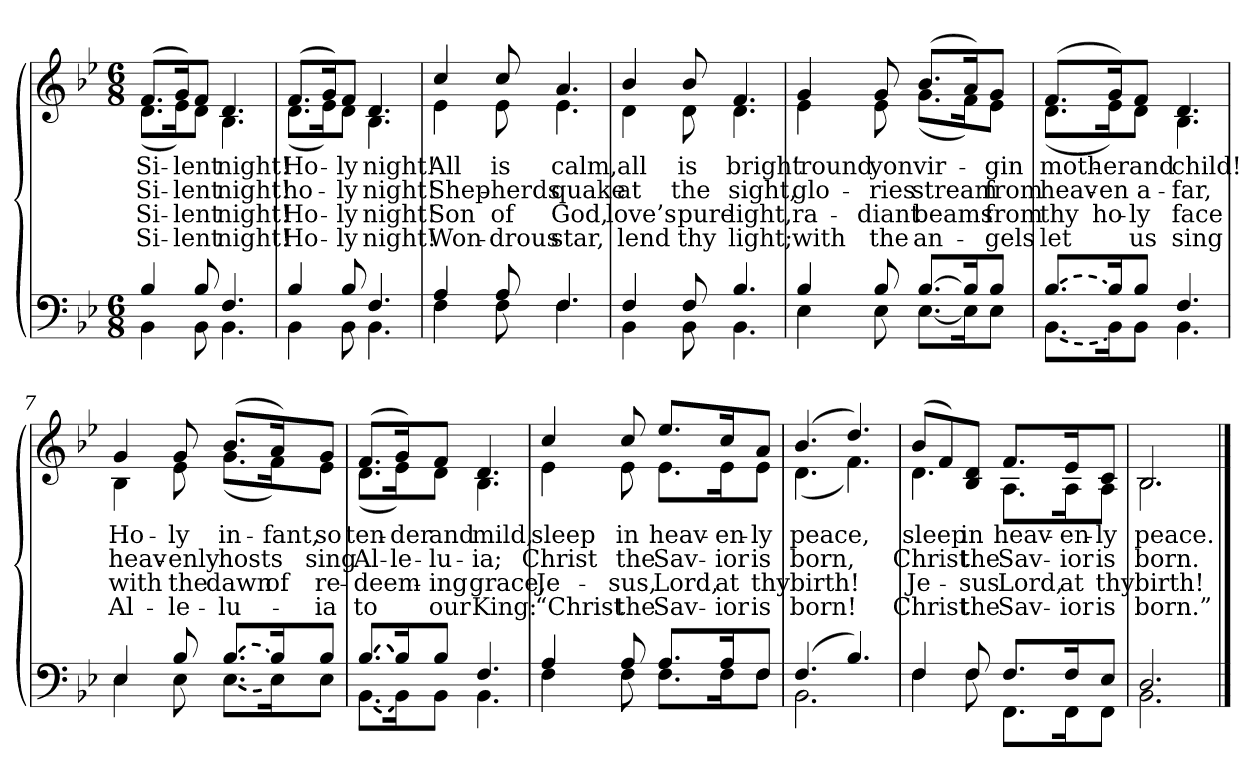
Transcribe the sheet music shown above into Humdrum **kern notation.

**kern	**kern	**text	**text	**text	**text
*part2	*part1	*part1	*part1	*part1	*part1
*staff2	*staff1	*staff1	*staff1	*staff1	*staff1
*clefF4	*clefG2	*	*	*	*
*k[b-e-]	*k[b-e-]	*	*	*	*
*M6/8	*M6/8	*	*	*	*
=1	=1	=1	=1	=1	=1
*^	*	*	*	*	*
!	!	!LO:TX:b:i:t=Verse	!	!	!	!
!	!	!	!LO:LY:b	!LO:LY:b	!LO:LY:b	!LO:LY:b
*	*	*^	*	*	*	*
4B-/	4BB-\	(>8.f/L	(<8.d\L	Si-	Si-	Si-	Si-
.	.	16g/K)	16e-\K)	.	.	.	.
!	!	!	!	!LO:LY:b	!LO:LY:b	!LO:LY:b	!LO:LY:b
8B-/	8BB-\	8f/J	8d\J	-lent	-lent	-lent	-lent
!	!	!	!	!LO:LY:b	!LO:LY:b	!LO:LY:b	!LO:LY:b
4.F/	4.BB-\	4.d/	4.B-\	night!	night!	night!	night!
=2	=2	=2	=2	=2	=2	=2	=2
!	!	!	!	!LO:LY:b	!LO:LY:b	!LO:LY:b	!LO:LY:b
4B-/	4BB-\	(>8.f/L	(<8.d\L	Ho-	ho-	Ho-	Ho-
.	.	16g/K)	16e-\K)	.	.	.	.
!	!	!	!	!LO:LY:b	!LO:LY:b	!LO:LY:b	!LO:LY:b
8B-/	8BB-\	8f/J	8d\J	-ly	-ly	-ly	-ly
!	!	!	!	!LO:LY:b	!LO:LY:b	!LO:LY:b	!LO:LY:b
4.F/	4.BB-\	4.d/	4.B-\	night!	night!	night!	night!
!!LO:LB:g=z	!!
=3	=3	=3	=3	=3	=3	=3	=3
!	!	!	!	!LO:LY:b	!LO:LY:b	!LO:LY:b	!LO:LY:b
4A/	4F\	4cc/	4e-\	All	Shep-	Son	Won-
!	!	!	!	!LO:LY:b	!LO:LY:b	!LO:LY:b	!LO:LY:b
8A/	8F\	8cc/	8e-\	is	-herds	of	-drous
!	!	!	!	!LO:LY:b	!LO:LY:b	!LO:LY:b	!LO:LY:b
4.F/	4.F\	4.a/	4.e-\	calm,	quake	God,	star,
=4	=4	=4	=4	=4	=4	=4	=4
!	!	!	!	!LO:LY:b	!LO:LY:b	!LO:LY:b	!LO:LY:b
4F/	4BB-\	4b-/	4d\	all	at	love’s	lend
!	!	!	!	!LO:LY:b	!LO:LY:b	!LO:LY:b	!LO:LY:b
8F/	8BB-\	8b-/	8d\	is	the	pure	thy
!	!	!	!	!LO:LY:b	!LO:LY:b	!LO:LY:b	!LO:LY:b
4.B-/	4.BB-\	4.f/	4.d\	bright	sight,	light,	light;
!!LO:LB:g=z	!!
=5	=5	=5	=5	=5	=5	=5	=5
!	!	!	!	!LO:LY:b	!LO:LY:b	!LO:LY:b	!LO:LY:b
4B-/	4E-\	4g/	4e-\	’round	glo-	ra-	with
!	!	!	!	!LO:LY:b	!LO:LY:b	!LO:LY:b	!LO:LY:b
8B-/	8E-\	8g/	8e-\	yon	-ries	-diant	the
!	!	!	!	!LO:LY:b	!LO:LY:b	!LO:LY:b	!LO:LY:b
[8.B-/L	[8.E-\L	(>8.b-/L	(<8.g\L	vir-	stream	beams	an-
16B-/K]	16E-\K]	16a/K)	16f\K)	.	.	.	.
!	!	!	!	!LO:LY:b	!LO:LY:b	!LO:LY:b	!LO:LY:b
8B-/J	8E-\J	8g/J	8e-\J	-gin	from	from	-gels
=6	=6	=6	=6	=6	=6	=6	=6
!LO:T:dash	!LO:T:dash	!	!	!LO:LY:b	!LO:LY:b	!LO:LY:b	!LO:LY:b
[8.B-/L	[8.BB-\L	(>8.f/L	(<8.d\L	moth-	heav-	thy	let
!	!	!	!	!LO:LY:b	!LO:LY:b	!LO:LY:b	!
16B-/K]	16BB-\K]	16g/K)	16e-\K)	-er	-en	ho-	.
!	!	!	!	!LO:LY:b	!LO:LY:b	!LO:LY:b	!LO:LY:b
8B-/J	8BB-\J	8f/J	8d\J	and	a-	-ly	us
!	!	!	!	!LO:LY:b	!LO:LY:b	!LO:LY:b	!LO:LY:b
4.F/	4.BB-\	4.d/	4.B-\	child!	-far,	face	sing
!!LO:LB:g=z	!!
=7	=7	=7	=7	=7	=7	=7	=7
!	!	!	!	!LO:LY:b	!LO:LY:b	!LO:LY:b	!LO:LY:b
4E-/	4E-\	4g/	4B-\	Ho-	heav-	with	Al-
!	!	!	!	!LO:LY:b	!LO:LY:b	!LO:LY:b	!LO:LY:b
8B-/	8E-\	8g/	8e-\	-ly	-enly	the	-le-
!LO:T:dash	!LO:T:dash	!	!	!LO:LY:b	!LO:LY:b	!LO:LY:b	!LO:LY:b
[8.B-/L	[8.E-\L	(>8.b-/L	(<8.g\L	in-	hosts	dawn	-lu-
!	!	!	!	!LO:LY:b	!	!LO:LY:b	!
16B-/K]	16E-\K]	16a/K)	16f\K)	-fant,	.	of	.
!	!	!	!	!LO:LY:b	!LO:LY:b	!LO:LY:b	!LO:LY:b
8B-/J	8E-\J	8g/J	8e-\J	so	sing	re-	-ia
=8	=8	=8	=8	=8	=8	=8	=8
!LO:T:dash	!LO:T:dash	!	!	!LO:LY:b	!LO:LY:b	!LO:LY:b	!LO:LY:b
[8.B-/L	[8.BB-\L	(>8.f/L	(<8.d\L	ten-	Al-	-deem-	to
!	!	!	!	!LO:LY:b	!LO:LY:b	!	!
16B-/K]	16BB-\K]	16g/K)	16e-\K)	-der	-le-	.	.
!	!	!	!	!LO:LY:b	!LO:LY:b	!LO:LY:b	!LO:LY:b
8B-/J	8BB-\J	8f/J	8d\J	and	-lu-	-ing	our
!	!	!	!	!LO:LY:b	!LO:LY:b	!LO:LY:b	!LO:LY:b
4.F/	4.BB-\	4.d/	4.B-\	mild,	-ia;	grace,	King:
!!LO:LB:g=z	!!
=9	=9	=9	=9	=9	=9	=9	=9
!	!	!	!	!LO:LY:b	!LO:LY:b	!LO:LY:b	!LO:LY:b
4A/	4F\	4cc/	4e-\	sleep	Christ	Je-	“Christ
!	!	!	!	!LO:LY:b	!LO:LY:b	!LO:LY:b	!LO:LY:b
8A/	8F\	8cc/	8e-\	in	the	-sus,	the
!	!	!	!	!LO:LY:b	!LO:LY:b	!LO:LY:b	!LO:LY:b
8.A/L	8.F\L	8.ee-/L	8.e-\L	heav-	Sav-	Lord,	Sav-
!	!	!	!	!LO:LY:b	!LO:LY:b	!LO:LY:b	!LO:LY:b
16A/K	16F\K	16cc/K	16e-\K	-en-	-ior	at	-ior
!	!	!	!	!LO:LY:b	!LO:LY:b	!LO:LY:b	!LO:LY:b
8F/J	8F\J	8a/J	8e-\J	-ly	is	thy	is
=10	=10	=10	=10	=10	=10	=10	=10
!	!	!	!	!LO:LY:b	!LO:LY:b	!LO:LY:b	!LO:LY:b
(>4.F/	2.BB-\	(>4.b-/	(<4.d\	peace,	born,	birth!	born!
4.B-/)	.	4.dd/)	4.f\)	.	.	.	.
!!LO:LB:g=z	!!
=11	=11	=11	=11	=11	=11	=11	=11
!	!	!	!	!LO:LY:b	!LO:LY:b	!LO:LY:b	!LO:LY:b
4F/	4F\	(>8b-/L	4.d\	sleep	Christ	Je-	Christ
.	.	8f/)	.	.	.	.	.
!	!	!	!	!LO:LY:b	!LO:LY:b	!LO:LY:b	!LO:LY:b
8F/	8F\	8B-/ 8d/J	.	in	the	-sus	the
!	!	!	!	!LO:LY:b	!LO:LY:b	!LO:LY:b	!LO:LY:b
8.F/L	8.FF\L	8.f/L	8.A\L	heav-	Sav-	Lord,	Sav-
!	!	!	!	!LO:LY:b	!LO:LY:b	!LO:LY:b	!LO:LY:b
16F/K	16FF\K	16e-/K	16A\K	-en-	-ior	at	-ior
!	!	!	!	!LO:LY:b	!LO:LY:b	!LO:LY:b	!LO:LY:b
8E-/J	8FF\J	8c/J	8A\J	-ly	is	thy	is
=12	=12	=12	=12	=12	=12	=12	=12
!	!	!	!	!LO:LY:b	!LO:LY:b	!LO:LY:b	!LO:LY:b
2.D/	2.BB-\	2.B-/	2.B-\	peace.	born.	birth!	born.”
*v	*v	*	*	*	*	*	*
*	*v	*v	*	*	*	*
==	==	==	==	==	==
*-	*-	*-	*-	*-	*-
